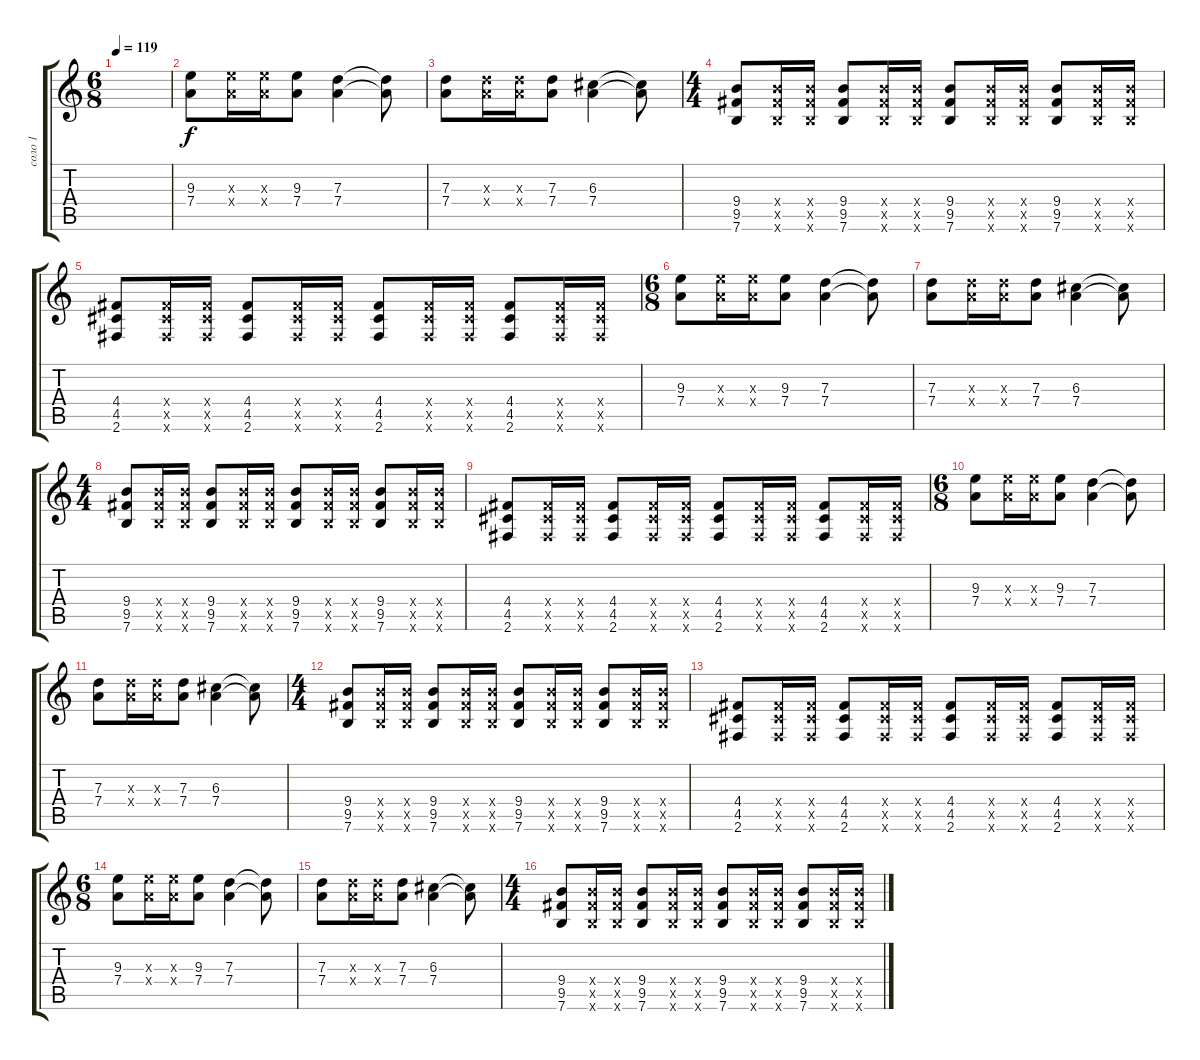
\track ("соло 1" "соло 1") {instrument overdrivenguitar}
\staff {score tabs}
\tuning (E4 B3 G3 D3 A2 E2) {hide}
\ts (6 8)
\tempo 119
\clef g2
\ks c
|
(9.3 7.4).8 (9.3{x} 7.4{x}).16 (9.3{x} 7.4{x}).16 (9.3 7.4).8 (7.3 7.4).4 (7.3{t} 7.4{t}).8 |
(7.3 7.4).8 (7.3{x} 7.4{x}).16 (7.3{x} 7.4{x}).16 (7.3 7.4).8 (6.3 7.4).4 (6.3{t} 7.4{t}).8 |
\ts (4 4)
(9.4 9.5 7.6).8 (9.4{x} 9.5{x} 7.6{x}).16 (9.4{x} 9.5{x} 7.6{x}).16 (9.4 9.5 7.6).8 (9.4{x} 9.5{x} 7.6{x}).16 (9.4{x} 9.5{x} 7.6{x}).16 (9.4 9.5 7.6).8 (9.4{x} 9.5{x} 7.6{x}).16 (9.4{x} 9.5{x} 7.6{x}).16 (9.4 9.5 7.6).8 (9.4{x} 9.5{x} 7.6{x}).16 (9.4{x} 9.5{x} 7.6{x}).16 |
(4.4 4.5 2.6).8 (4.4{x} 4.5{x} 2.6{x}).16 (4.4{x} 4.5{x} 2.6{x}).16 (4.4 4.5 2.6).8 (4.4{x} 4.5{x} 2.6{x}).16 (4.4{x} 4.5{x} 2.6{x}).16 (4.4 4.5 2.6).8 (4.4{x} 4.5{x} 2.6{x}).16 (4.4{x} 4.5{x} 2.6{x}).16 (4.4 4.5 2.6).8 (4.4{x} 4.5{x} 2.6{x}).16 (4.4{x} 4.5{x} 2.6{x}).16 |
\ts (6 8)
(9.3 7.4).8 (9.3{x} 7.4{x}).16 (9.3{x} 7.4{x}).16 (9.3 7.4).8 (7.3 7.4).4 (7.3{t} 7.4{t}).8 |
(7.3 7.4).8 (7.3{x} 7.4{x}).16 (7.3{x} 7.4{x}).16 (7.3 7.4).8 (6.3 7.4).4 (6.3{t} 7.4{t}).8 |
\ts (4 4)
(9.4 9.5 7.6).8 (9.4{x} 9.5{x} 7.6{x}).16 (9.4{x} 9.5{x} 7.6{x}).16 (9.4 9.5 7.6).8 (9.4{x} 9.5{x} 7.6{x}).16 (9.4{x} 9.5{x} 7.6{x}).16 (9.4 9.5 7.6).8 (9.4{x} 9.5{x} 7.6{x}).16 (9.4{x} 9.5{x} 7.6{x}).16 (9.4 9.5 7.6).8 (9.4{x} 9.5{x} 7.6{x}).16 (9.4{x} 9.5{x} 7.6{x}).16 |
(4.4 4.5 2.6).8 (4.4{x} 4.5{x} 2.6{x}).16 (4.4{x} 4.5{x} 2.6{x}).16 (4.4 4.5 2.6).8 (4.4{x} 4.5{x} 2.6{x}).16 (4.4{x} 4.5{x} 2.6{x}).16 (4.4 4.5 2.6).8 (4.4{x} 4.5{x} 2.6{x}).16 (4.4{x} 4.5{x} 2.6{x}).16 (4.4 4.5 2.6).8 (4.4{x} 4.5{x} 2.6{x}).16 (4.4{x} 4.5{x} 2.6{x}).16 |
\ts (6 8)
(9.3 7.4).8 (9.3{x} 7.4{x}).16 (9.3{x} 7.4{x}).16 (9.3 7.4).8 (7.3 7.4).4 (7.3{t} 7.4{t}).8 |
(7.3 7.4).8 (7.3{x} 7.4{x}).16 (7.3{x} 7.4{x}).16 (7.3 7.4).8 (6.3 7.4).4 (6.3{t} 7.4{t}).8 |
\ts (4 4)
(9.4 9.5 7.6).8 (9.4{x} 9.5{x} 7.6{x}).16 (9.4{x} 9.5{x} 7.6{x}).16 (9.4 9.5 7.6).8 (9.4{x} 9.5{x} 7.6{x}).16 (9.4{x} 9.5{x} 7.6{x}).16 (9.4 9.5 7.6).8 (9.4{x} 9.5{x} 7.6{x}).16 (9.4{x} 9.5{x} 7.6{x}).16 (9.4 9.5 7.6).8 (9.4{x} 9.5{x} 7.6{x}).16 (9.4{x} 9.5{x} 7.6{x}).16 |
(4.4 4.5 2.6).8 (4.4{x} 4.5{x} 2.6{x}).16 (4.4{x} 4.5{x} 2.6{x}).16 (4.4 4.5 2.6).8 (4.4{x} 4.5{x} 2.6{x}).16 (4.4{x} 4.5{x} 2.6{x}).16 (4.4 4.5 2.6).8 (4.4{x} 4.5{x} 2.6{x}).16 (4.4{x} 4.5{x} 2.6{x}).16 (4.4 4.5 2.6).8 (4.4{x} 4.5{x} 2.6{x}).16 (4.4{x} 4.5{x} 2.6{x}).16 |
\ts (6 8)
(9.3 7.4).8 (9.3{x} 7.4{x}).16 (9.3{x} 7.4{x}).16 (9.3 7.4).8 (7.3 7.4).4 (7.3{t} 7.4{t}).8 |
(7.3 7.4).8 (7.3{x} 7.4{x}).16 (7.3{x} 7.4{x}).16 (7.3 7.4).8 (6.3 7.4).4 (6.3{t} 7.4{t}).8 |
\ts (4 4)
(9.4 9.5 7.6).8 (9.4{x} 9.5{x} 7.6{x}).16 (9.4{x} 9.5{x} 7.6{x}).16 (9.4 9.5 7.6).8 (9.4{x} 9.5{x} 7.6{x}).16 (9.4{x} 9.5{x} 7.6{x}).16 (9.4 9.5 7.6).8 (9.4{x} 9.5{x} 7.6{x}).16 (9.4{x} 9.5{x} 7.6{x}).16 (9.4 9.5 7.6).8 (9.4{x} 9.5{x} 7.6{x}).16 (9.4{x} 9.5{x} 7.6{x}).16
